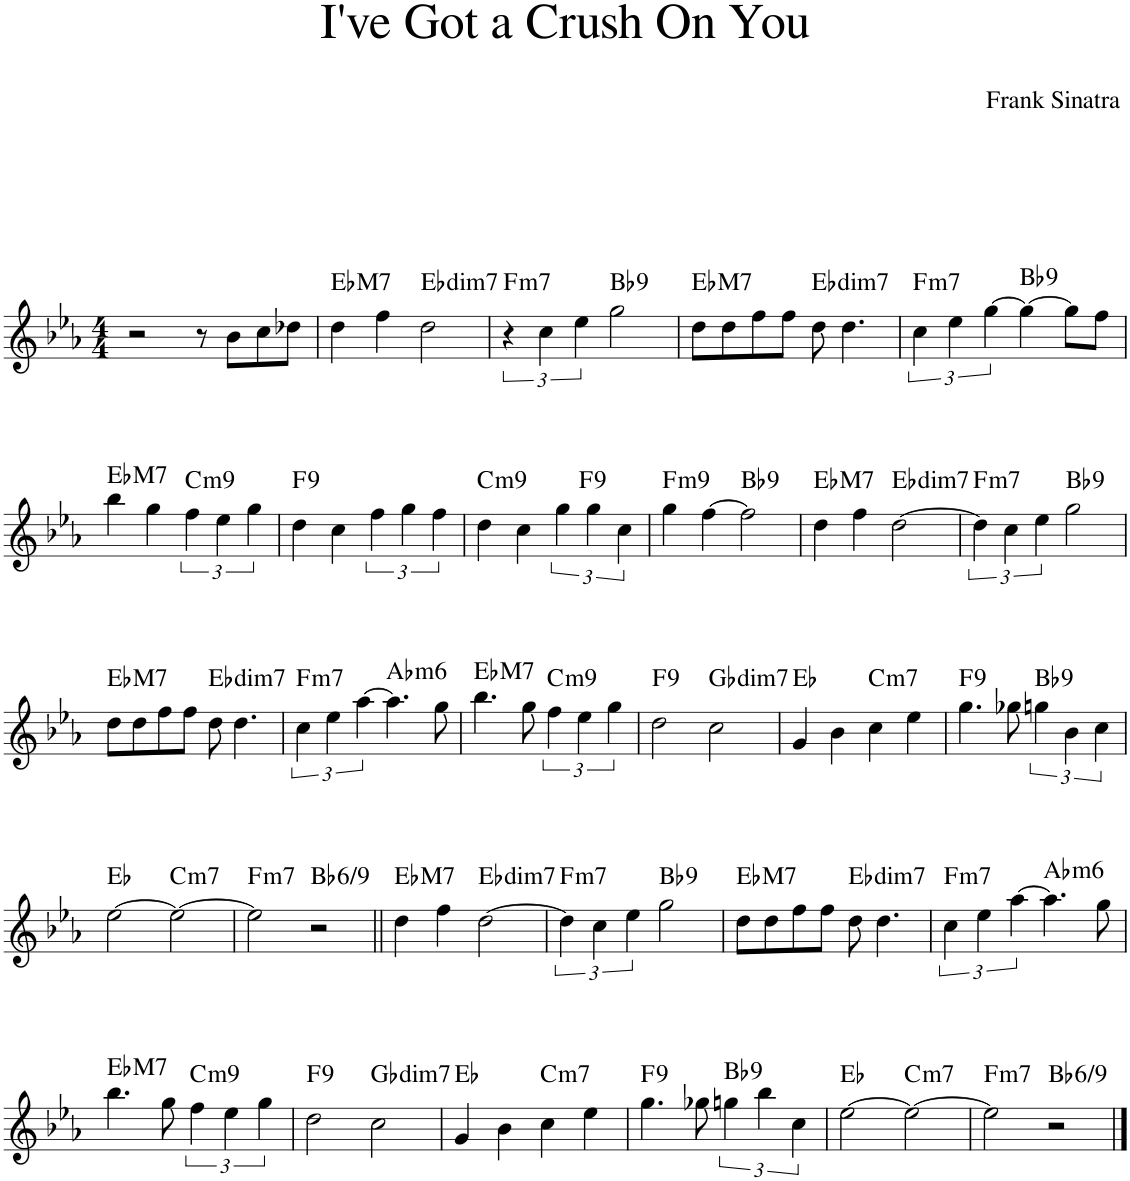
**kern	**harte
*part1	*part1
*staff1	*
*I"Piano	*
*I'Pno.	*
*clefG2	*
*k[b-e-a-]	*
*M4/4	*
=1	=1
2r	.
8r	.
8b-\L	.
8cc\	.
8dd-X\J	.
=2	=2
!	!LO:H:kt=M7
4dd\	Eb:maj7
4ff\	.
!	!LO:H:kt=dim7
2dd\	Eb:dim7
=3	=3
!	!LO:H:kt=m7
6r	F:min7
6cc\	.
6ee-\	.
!	!LO:H:kt=9
2gg\	Bb:9
=4	=4
!	!LO:H:kt=M7
8dd\L	Eb:maj7
8dd\	.
8ff\	.
8ff\J	.
!	!LO:H:kt=dim7
8dd\	Eb:dim7
4.dd\	.
=5	=5
!	!LO:H:kt=m7
6cc\	F:min7
6ee-\	.
[6gg\	.
!	!LO:H:kt=9
4gg\_	Bb:9
8gg\L]	.
8ff\J	.
!!LO:LB:g=z
=6	=6
!	!LO:H:kt=M7
4bb-\	Eb:maj7
4gg\	.
!	!LO:H:kt=m9
6ff\	C:min9
6ee-\	.
6gg\	.
=7	=7
!	!LO:H:kt=9
4dd\	F:9
4cc\	.
6ff\	.
6gg\	.
6ff\	.
=8	=8
!	!LO:H:kt=m9
*^	*
4dd\	2ryy	C:min9
4cc\	.	.
6gg\	8ryy	.
!	!	!LO:H:kt=9
.	4.ryy	F:9
6gg\	.	.
6cc\	.	.
=9	=9	=9
!	!	!LO:H:kt=m9
*v	*v	*
4gg\	F:min9
[4ff\	.
!	!LO:H:kt=9
2ff\]	Bb:9
=10	=10
!	!LO:H:kt=M7
4dd\	Eb:maj7
4ff\	.
!	!LO:H:kt=dim7
[2dd\	Eb:dim7
=11	=11
!	!LO:H:kt=m7
6dd\]	F:min7
6cc\	.
6ee-\	.
!	!LO:H:kt=9
2gg\	Bb:9
!!LO:LB:g=z
=12	=12
!	!LO:H:kt=M7
8dd\L	Eb:maj7
8dd\	.
8ff\	.
8ff\J	.
!	!LO:H:kt=dim7
8dd\	Eb:dim7
4.dd\	.
=13	=13
!	!LO:H:kt=m7
6cc\	F:min7
6ee-\	.
[6aa-\	.
!	!LO:H:kt=m6
4.aa-\]	Ab:min6
8gg\	.
=14	=14
!	!LO:H:kt=M7
4.bb-\	Eb:maj7
8gg\	.
!	!LO:H:kt=m9
6ff\	C:min9
6ee-\	.
6gg\	.
=15	=15
!	!LO:H:kt=9
2dd\	F:9
!	!LO:H:kt=dim7
2cc\	Gb:dim7
=16	=16
4g/	Eb:maj
4b-\	.
!	!LO:H:kt=m7
4cc\	C:min7
4ee-\	.
=17	=17
!	!LO:H:kt=9
4.gg\	F:9
8gg-X\	.
!	!LO:H:kt=9
6ggn\	Bb:9
6b-\	.
6cc\	.
!!LO:LB:g=z
=18	=18
[2ee-\	Eb:maj
!	!LO:H:kt=m7
2ee-\_	C:min7
=19	=19
!	!LO:H:kt=m7
2ee-\]	F:min7
!	!LO:H:kt=/6
2r	Bb:maj6(9)
=20||	=20||
!	!LO:H:kt=M7
4dd\	Eb:maj7
4ff\	.
!	!LO:H:kt=dim7
[2dd\	Eb:dim7
=21	=21
!	!LO:H:kt=m7
6dd\]	F:min7
6cc\	.
6ee-\	.
!	!LO:H:kt=9
2gg\	Bb:9
=22	=22
!	!LO:H:kt=M7
8dd\L	Eb:maj7
8dd\	.
8ff\	.
8ff\J	.
!	!LO:H:kt=dim7
8dd\	Eb:dim7
4.dd\	.
=23	=23
!	!LO:H:kt=m7
6cc\	F:min7
6ee-\	.
[6aa-\	.
!	!LO:H:kt=m6
4.aa-\]	Ab:min6
8gg\	.
!!LO:LB:g=z
=24	=24
!	!LO:H:kt=M7
4.bb-\	Eb:maj7
8gg\	.
!	!LO:H:kt=m9
6ff\	C:min9
6ee-\	.
6gg\	.
=25	=25
!	!LO:H:kt=9
2dd\	F:9
!	!LO:H:kt=dim7
2cc\	Gb:dim7
=26	=26
4g/	Eb:maj
4b-\	.
!	!LO:H:kt=m7
4cc\	C:min7
4ee-\	.
=27	=27
!	!LO:H:kt=9
4.gg\	F:9
8gg-X\	.
!	!LO:H:kt=9
6ggn\	Bb:9
6bb-\	.
6cc\	.
=28	=28
[2ee-\	Eb:maj
!	!LO:H:kt=m7
2ee-\_	C:min7
=29	=29
!	!LO:H:kt=m7
2ee-\]	F:min7
!	!LO:H:kt=/6
2r	Bb:maj6(9)
==	==
*-	*-
